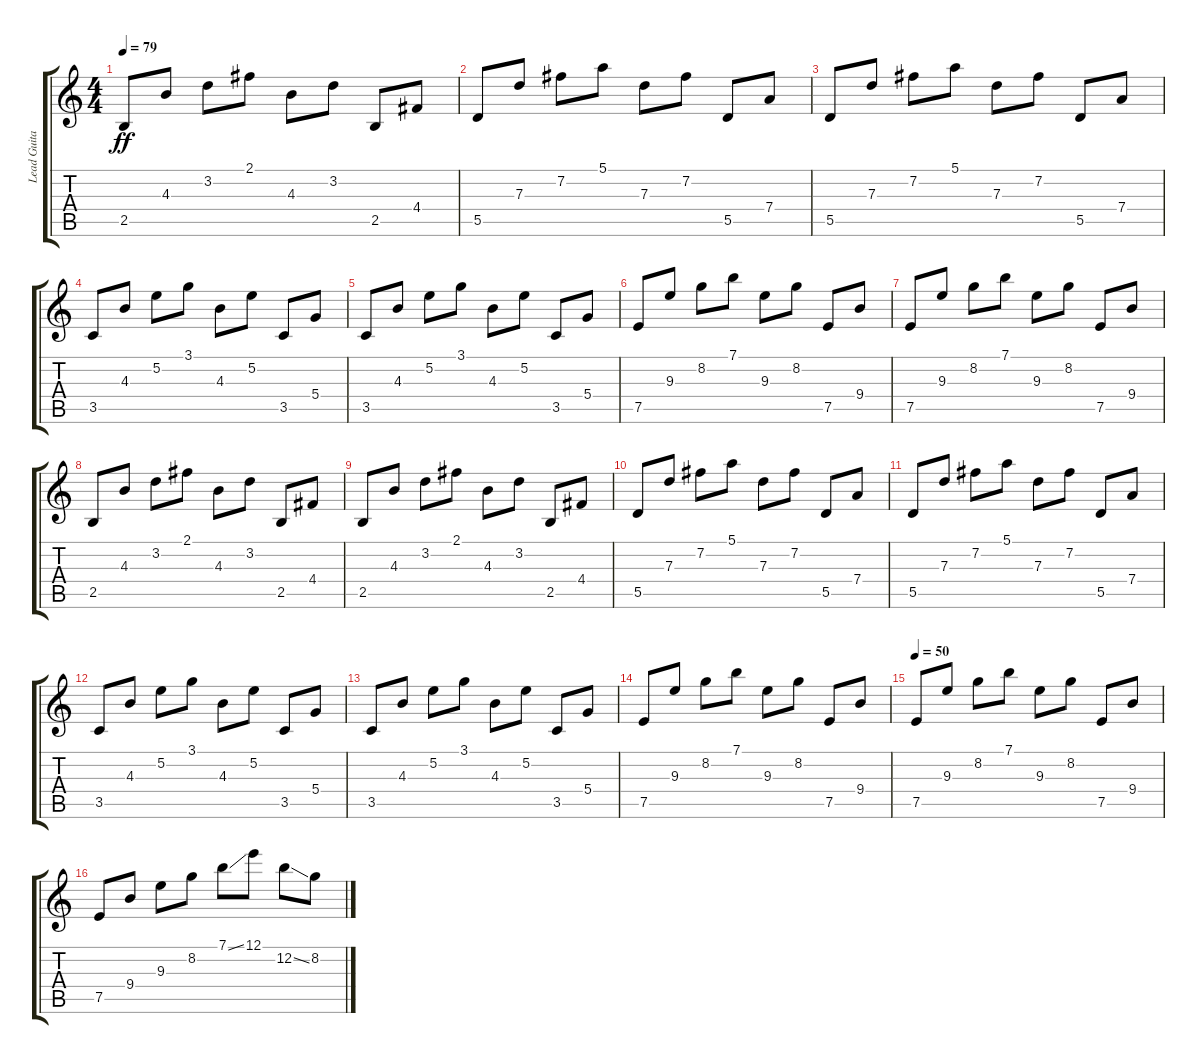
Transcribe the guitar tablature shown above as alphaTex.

\track ("Lead Guitar" "Lead Guita") {instrument electricguitarjazz}
\staff {score tabs}
\tuning (E4 B3 G3 D3 A2 E2) {hide}
\ts (4 4)
\tempo 79
\clef g2
\ks c
2.5.8{dy ff instrument acousticguitarnylon} 4.3.8 3.2.8 2.1.8 4.3.8 3.2.8 2.5.8 4.4.8 |
5.5.8{instrument acousticguitarnylon} 7.3.8 7.2.8 5.1.8 7.3.8 7.2.8 5.5.8 7.4.8 |
5.5.8{instrument acousticguitarnylon} 7.3.8 7.2.8 5.1.8 7.3.8 7.2.8 5.5.8 7.4.8 |
3.5.8{instrument acousticguitarnylon} 4.3.8 5.2.8 3.1.8 4.3.8 5.2.8 3.5.8 5.4.8 |
3.5.8{instrument acousticguitarnylon} 4.3.8 5.2.8 3.1.8 4.3.8 5.2.8 3.5.8 5.4.8 |
7.5.8{instrument acousticguitarnylon} 9.3.8 8.2.8 7.1.8 9.3.8 8.2.8 7.5.8 9.4.8 |
7.5.8{instrument acousticguitarnylon} 9.3.8 8.2.8 7.1.8 9.3.8 8.2.8 7.5.8 9.4.8 |
2.5.8{instrument acousticguitarnylon} 4.3.8 3.2.8 2.1.8 4.3.8 3.2.8 2.5.8 4.4.8 |
2.5.8{instrument acousticguitarnylon} 4.3.8 3.2.8 2.1.8 4.3.8 3.2.8 2.5.8 4.4.8 |
5.5.8{instrument acousticguitarnylon} 7.3.8 7.2.8 5.1.8 7.3.8 7.2.8 5.5.8 7.4.8 |
5.5.8{instrument acousticguitarnylon} 7.3.8 7.2.8 5.1.8 7.3.8 7.2.8 5.5.8 7.4.8 |
3.5.8{instrument acousticguitarnylon} 4.3.8 5.2.8 3.1.8 4.3.8 5.2.8 3.5.8 5.4.8 |
3.5.8{instrument acousticguitarnylon} 4.3.8 5.2.8 3.1.8 4.3.8 5.2.8 3.5.8 5.4.8 |
7.5.8{instrument acousticguitarnylon} 9.3.8 8.2.8 7.1.8 9.3.8 8.2.8 7.5.8 9.4.8 |
\tempo 50
7.5.8{volume 11 instrument acousticguitarnylon} 9.3.8 8.2.8 7.1.8 9.3.8 8.2.8 7.5.8 9.4.8 |
7.5.8 9.4.8 9.3.8 8.2.8 7.1{ss}.8 12.1.8 12.2{ss}.8 8.2{ss}.8
